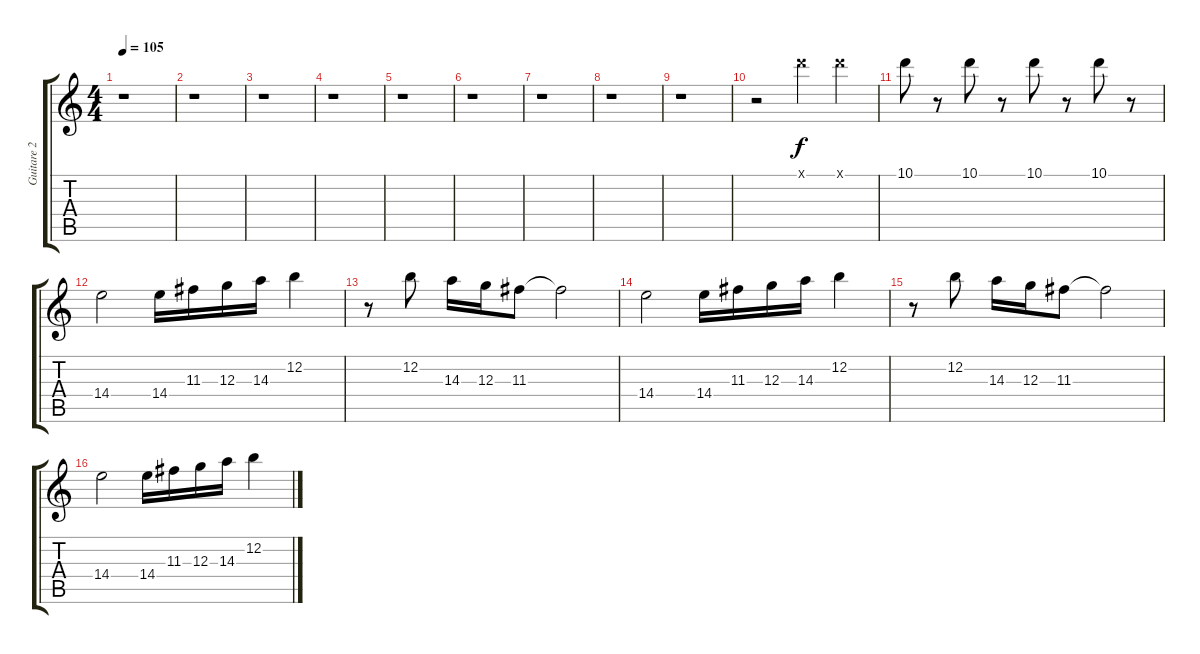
\track ("Guitare 2" "Guitare 2") {instrument distortionguitar}
\staff {score tabs}
\tuning (E4 B3 G3 D3 A2 E2) {hide}
\ts (4 4)
\tempo 105
\clef g2
\ks c
r.1{dy f} |
r.1 |
r.1 |
r.1 |
r.1 |
r.1 |
r.1 |
r.1 |
r.1 |
r.2 10.1{x}.4 10.1{x}.4 |
10.1.8 r.8 10.1.8 r.8 10.1.8 r.8 10.1.8 r.8 |
14.4.2 14.4.16 11.3.16 12.3.16 14.3.16 12.2.4 |
r.8 12.2.8 14.3.16 12.3.16 11.3.8 11.3{t}.2 |
14.4.2 14.4.16 11.3.16 12.3.16 14.3.16 12.2.4 |
r.8 12.2.8 14.3.16 12.3.16 11.3.8 11.3{t}.2 |
14.4.2 14.4.16 11.3.16 12.3.16 14.3.16 12.2.4
